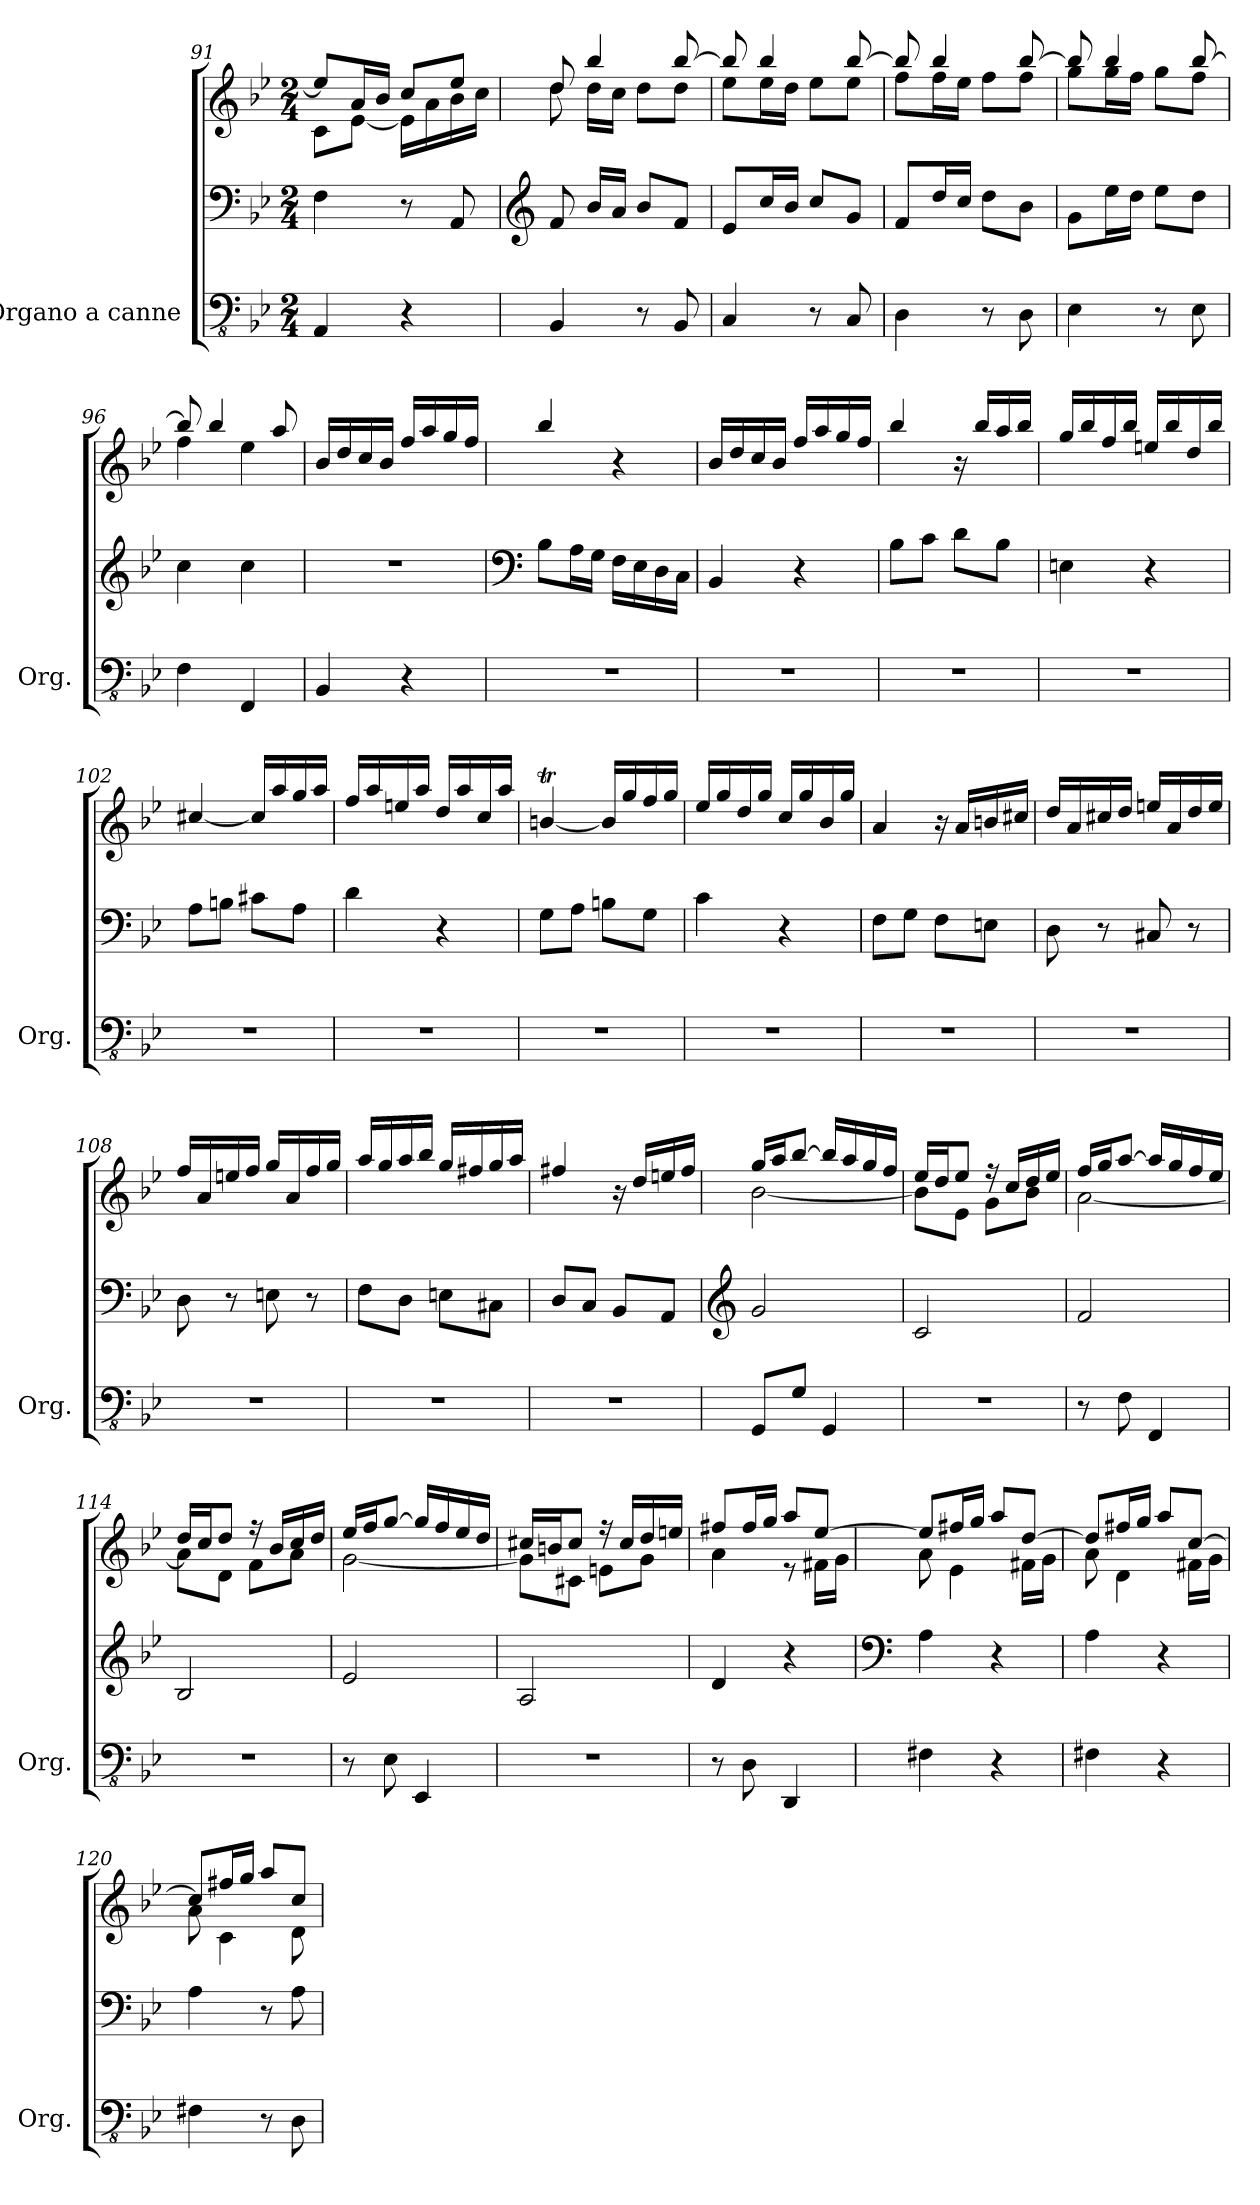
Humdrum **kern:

**kern	**kern	**kern
*part1	*part1	*part1
*staff3	*staff2	*staff1
*I"Organo a canne	*	*
*I'Org.	*	*
!!LO:LB:g=z
*clefFv4	*clefF4	*clefG2
*k[b-e-]	*k[b-e-]	*k[b-e-]
*M2/4	*M2/4	*M2/4
=91	=91	=91
*	*	*^
4AAA/	4F\	8ee-/L]	8c\L
.	.	16a/L	[8e-\J
.	.	16b-/JJ	.
4r	8r	8cc/L	16e-\LL]
.	.	.	16a\
.	8AA/	8ee-/J	16b-\
.	.	.	16cc\JJ
=92	=92	=92	=92
*	*clefG2	*	*
4BBB-/	8f/	8dd/	8dd\
.	16b-/LL	4bb-/	16dd\LL
.	16a/JJ	.	16cc\JJ
8r	8b-/L	.	8dd\L
8BBB-/	8f/J	[8bb-/	8dd\J
=93	=93	=93	=93
4CC/	8e-/L	8bb-/]	8ee-\L
.	16cc/L	4bb-/	16ee-\L
.	16b-/JJ	.	16dd\JJ
8r	8cc/L	.	8ee-\L
8CC/	8g/J	[8bb-/	8ee-\J
=94	=94	=94	=94
4DD\	8f/L	8bb-/]	8ff\L
.	16dd/L	4bb-/	16ff\L
.	16cc/JJ	.	16ee-\JJ
8r	8dd\L	.	8ff\L
8DD\	8b-\J	[8bb-/	8ff\J
=95	=95	=95	=95
4EE-\	8g\L	8bb-/]	8gg\L
.	16ee-\L	4bb-/	16gg\L
.	16dd\JJ	.	16ff\JJ
8r	8ee-\L	.	8gg\L
8EE-\	8dd\J	[8bb-/	8ff\J
=96	=96	=96	=96
4FF\	4cc\	8bb-/]	4ff\
.	.	4bb-/	.
4FFF/	4cc\	.	4ee-\
.	.	8aa/	.
*	*	*v	*v
=97	=97	=97
4BBB-/	2r	16b-/LL
.	.	16dd/
.	.	16cc/
.	.	16b-/JJ
4r	.	16ff/LL
.	.	16aa/
.	.	16gg/
.	.	16ff/JJ
!!LO:LB:g=z
=98	=98	=98
*	*clefF4	*
2r	8B-\L	4bb-/
.	16A\L	.
.	16G\JJ	.
.	16F\LL	4r
.	16E-\	.
.	16D\	.
.	16C\JJ	.
=99	=99	=99
2r	4BB-/	16b-/LL
.	.	16dd/
.	.	16cc/
.	.	16b-/JJ
.	4r	16ff/LL
.	.	16aa/
.	.	16gg/
.	.	16ff/JJ
=100	=100	=100
2r	8B-\L	4bb-/
.	8c\J	.
.	8d\L	16r
.	.	16bb-/LL
.	8B-\J	16aa/
.	.	16bb-/JJ
=101	=101	=101
2r	4En\	16gg/LL
.	.	16bb-/
.	.	16ff/
.	.	16bb-/JJ
.	4r	16een/LL
.	.	16bb-/
.	.	16dd/
.	.	16bb-/JJ
=102	=102	=102
2r	8A\L	[4cc#X/
.	8Bn\J	.
.	8c#X\L	16cc#/LL]
.	.	16aa/
.	8A\J	16gg/
.	.	16aa/JJ
!!LO:PB:g=z
=103	=103	=103
2r	4d\	16ff/LL
.	.	16aa/
.	.	16een/
.	.	16aa/JJ
.	4r	16dd/LL
.	.	16aa/
.	.	16cc/
.	.	16aa/JJ
=104	=104	=104
2r	8G\L	[4bnt/
.	8A\J	.
.	8Bn\L	16b/LL]
.	.	16gg/
.	8G\J	16ff/
.	.	16gg/JJ
=105	=105	=105
2r	4c\	16ee-/LL
.	.	16gg/
.	.	16dd/
.	.	16gg/JJ
.	4r	16cc/LL
.	.	16gg/
.	.	16b-/
.	.	16gg/JJ
=106	=106	=106
2r	8F\L	4a/
.	8G\J	.
.	8F\L	16r
.	.	16a/LL
.	8En\J	16bn/
.	.	16cc#X/JJ
=107	=107	=107
2r	8D\	16dd/LL
.	.	16a/
.	8r	16cc#X/
.	.	16dd/JJ
.	8C#X/	16een/LL
.	.	16a/
.	8r	16dd/
.	.	16ee/JJ
!!LO:LB:g=z
=108	=108	=108
2r	8D\	16ff/LL
.	.	16a/
.	8r	16een/
.	.	16ff/JJ
.	8En\	16gg/LL
.	.	16a/
.	8r	16ff/
.	.	16gg/JJ
=109	=109	=109
2r	8F\L	16aa/LL
.	.	16gg/
.	8D\J	16aa/
.	.	16bb-/JJ
.	8En\L	16gg/LL
.	.	16ff#X/
.	8C#X\J	16gg/
.	.	16aa/JJ
=110	=110	=110
2r	8D/L	4ff#X/
.	8C/J	.
.	8BB-/L	16r
.	.	16dd/LL
.	8AA/J	16een/
.	.	16ff#/JJ
=111	=111	=111
*	*clefG2	*
*	*	*^
8GGG/L	2g/	16gg/LL	[2b-\
.	.	16aa/J	.
8GG/J	.	[8bb-/J	.
4GGG/	.	16bb-/LL]	.
.	.	16aa/	.
.	.	16gg/	.
.	.	16ff/JJ	.
=112	=112	=112	=112
2r	2c/	16ee-/LL	8b-\L]
.	.	16dd/J	.
.	.	8ee-/J	8e-\J
.	.	16r	8g\L
.	.	16cc/LL	.
.	.	16dd/	8b-\J
.	.	16ee-/JJ	.
!!LO:LB:g=z	!!
=113	=113	=113	=113
8r	2f/	16ff/LL	[2a\
.	.	16gg/J	.
8FF\	.	[8aa/J	.
4FFF/	.	16aa/LL]	.
.	.	16gg/	.
.	.	16ff/	.
.	.	16ee-/JJ	.
=114	=114	=114	=114
2r	2B-/	16dd/LL	8a\L]
.	.	16cc/J	.
.	.	8dd/J	8d\J
.	.	16r	8f\L
.	.	16b-/LL	.
.	.	16cc/	8a\J
.	.	16dd/JJ	.
=115	=115	=115	=115
8r	2e-/	16ee-/LL	[2g\
.	.	16ff/J	.
8EE-\	.	[8gg/J	.
4EEE-/	.	16gg/LL]	.
.	.	16ff/	.
.	.	16ee-/	.
.	.	16dd/JJ	.
=116	=116	=116	=116
2r	2A/	16cc#X/LL	8g\L]
.	.	16bn/J	.
.	.	8cc#/J	8c#X\J
.	.	16r	8en\L
.	.	16cc#/LL	.
.	.	16dd/	8g\J
.	.	16een/JJ	.
=117	=117	=117	=117
8r	4d/	8ff#X/L	4a\
8DD\	.	16ff#/L	.
.	.	16gg/JJ	.
4DDD/	4r	8aa/L	8r
.	.	[8ee-/J	16f#X\LL
.	.	.	16g\JJ
=118	=118	=118	=118
*	*clefF4	*	*
4FF#X\	4A\	8ee-/L]	8a\
.	.	16ff#X/L	4e-\
.	.	16gg/JJ	.
4r	4r	8aa/L	.
.	.	[8dd/J	16f#X\LL
.	.	.	16g\JJ
!!LO:LB:g=z	!!
=119	=119	=119	=119
4FF#X\	4A\	8dd/L]	8a\
.	.	16ff#X/L	4d\
.	.	16gg/JJ	.
4r	4r	8aa/L	.
.	.	[8cc/J	16f#X\LL
.	.	.	16g\JJ
=120	=120	=120	=120
4FF#X\	4A\	8cc/L]	8a\
.	.	16ff#X/L	4c\
.	.	16gg/JJ	.
8r	8r	8aa/L	.
8DD\	8A\	8cc/J	8d\
*	*	*v	*v
=	=	=
*-	*-	*-
